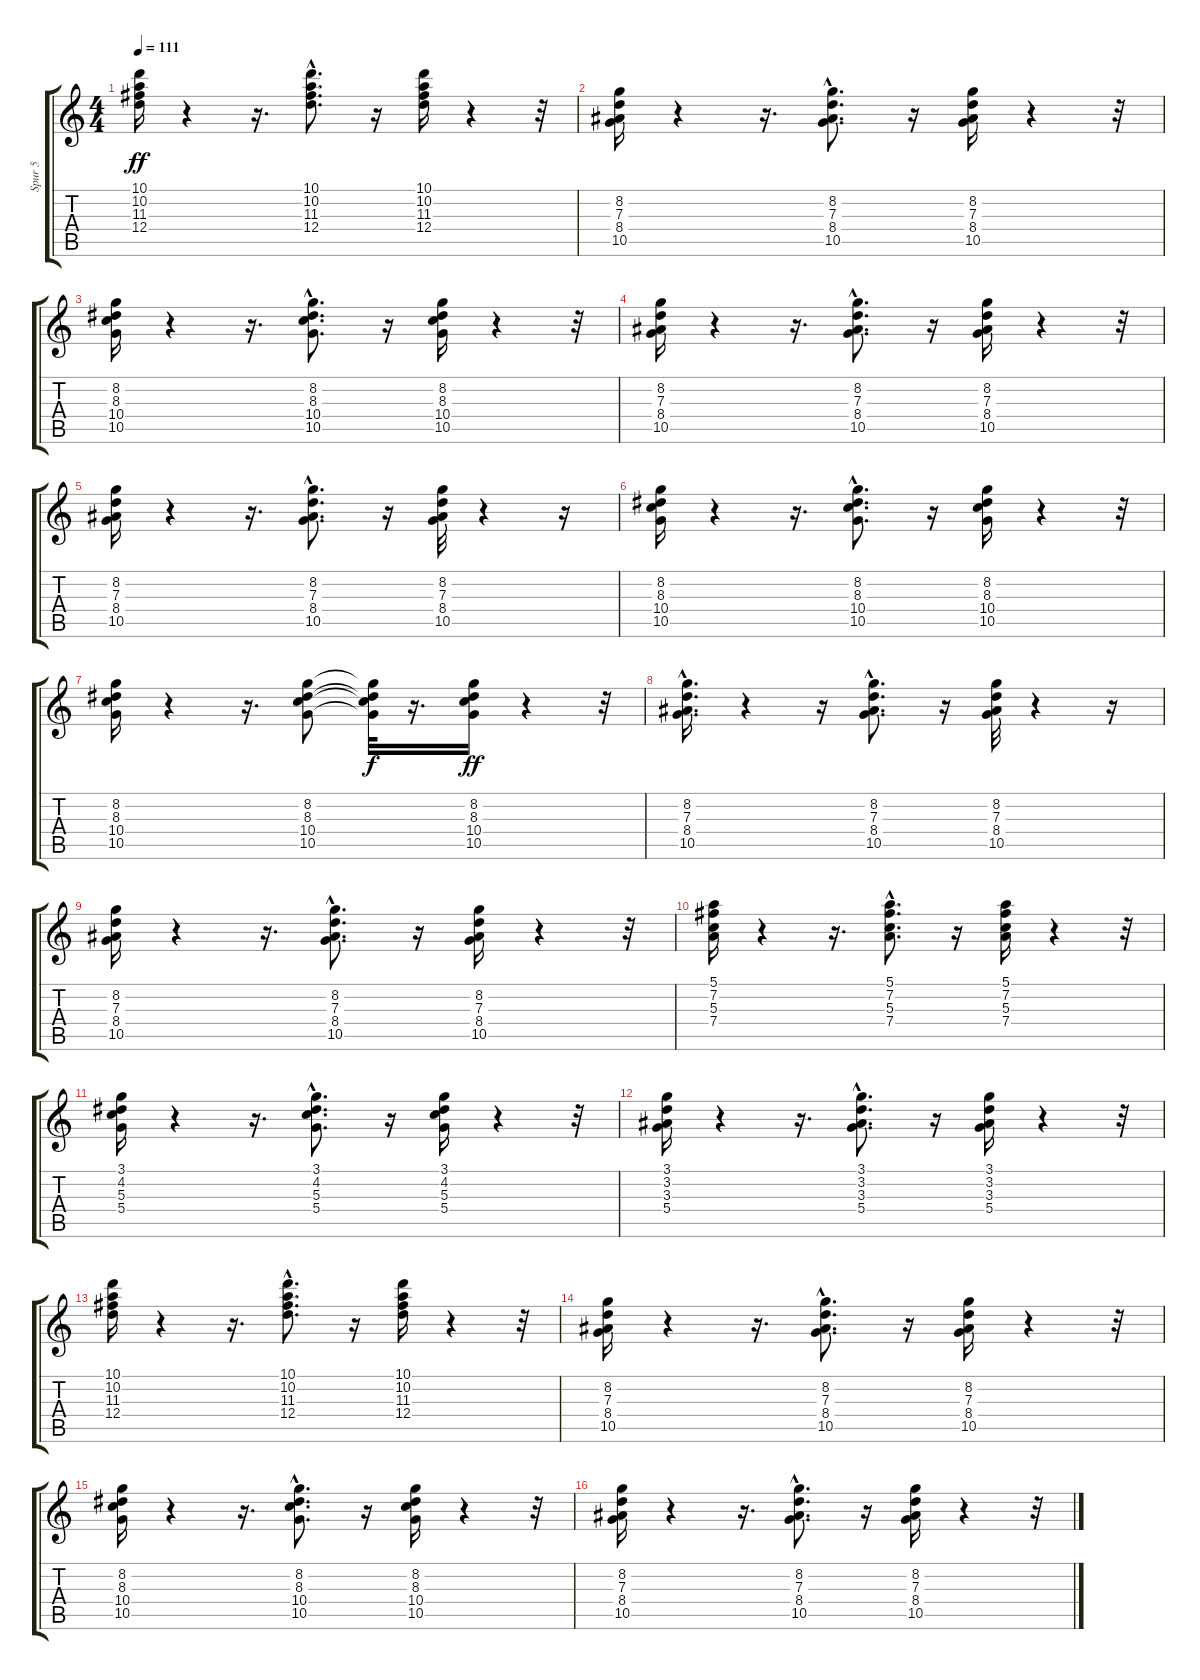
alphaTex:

\track ("Spur 5" "Spur 5") {instrument electricguitarclean}
\staff {score tabs}
\tuning (E4 B3 G3 D3 A2 E2) {hide}
\ts (4 4)
\tempo 111
\clef g2
\ks c
(10.1 10.2 11.3 12.4).16{dy ff} r.4 r.16{d} (10.1{hac} 10.2{hac} 11.3{hac} 12.4{hac}).8{d} r.16 (10.1 10.2 11.3 12.4).16 r.4 r.32 |
(8.2 7.3 8.4 10.5).16 r.4 r.16{d} (8.2{hac} 7.3{hac} 8.4{hac} 10.5{hac}).8{d} r.16 (8.2 7.3 8.4 10.5).16 r.4 r.32 |
(8.2 8.3 10.4 10.5).16 r.4 r.16{d} (8.2{hac} 8.3{hac} 10.4{hac} 10.5{hac}).8{d} r.16 (8.2 8.3 10.4 10.5).16 r.4 r.32 |
(8.2 7.3 8.4 10.5).16 r.4 r.16{d} (8.2{hac} 7.3{hac} 8.4 10.5).8{d} r.16 (8.2 7.3 8.4 10.5).16 r.4 r.32 |
(8.2 7.3 8.4 10.5).16 r.4 r.16{d} (8.2 7.3{hac} 8.4{hac} 10.5{hac}).8{d} r.16 (8.2 7.3 8.4 10.5).32 r.4 r.16 |
(8.2 8.3 10.4 10.5).16 r.4 r.16{d} (8.2 8.3{hac} 10.4 10.5{hac}).8{d} r.16 (8.2 8.3 10.4 10.5).16 r.4 r.32 |
(8.2 8.3 10.4 10.5).16 r.4 r.16{d} (8.2 8.3 10.4 10.5).8 (8.2{t} 8.3{t} 10.4{t} 10.5{t}).32{dy f} r.16{d} (8.2 8.3 10.4 10.5).16{dy ff} r.4 r.32 |
(8.2{hac} 7.3{hac} 8.4 10.5).16{d} r.4 r.16 (8.2{hac} 7.3{hac} 8.4{hac} 10.5).8{d} r.16 (8.2 7.3 8.4 10.5).32 r.4 r.16 |
(8.2 7.3 8.4 10.5).16 r.4 r.16{d} (8.2{hac} 7.3{hac} 8.4{hac} 10.5{hac}).8{d} r.16 (8.2 7.3 8.4 10.5).16 r.4 r.32 |
(5.1 7.2 5.3 7.4).16 r.4 r.16{d} (5.1{hac} 7.2{hac} 5.3{hac} 7.4{hac}).8{d} r.16 (5.1 7.2 5.3 7.4).16 r.4 r.32 |
(3.1 4.2 5.3 5.4).16 r.4 r.16{d} (3.1 4.2{hac} 5.3{hac} 5.4{hac}).8{d} r.16 (3.1 4.2 5.3 5.4).16 r.4 r.32 |
(3.1 3.2 3.3 5.4).16 r.4 r.16{d} (3.1{hac} 3.2{hac} 3.3{hac} 5.4{hac}).8{d} r.16 (3.1 3.2 3.3 5.4).16 r.4 r.32 |
(10.1 10.2 11.3 12.4).16 r.4 r.16{d} (10.1{hac} 10.2{hac} 11.3{hac} 12.4{hac}).8{d} r.16 (10.1 10.2 11.3 12.4).16 r.4 r.32 |
(8.2 7.3 8.4 10.5).16 r.4 r.16{d} (8.2{hac} 7.3{hac} 8.4{hac} 10.5{hac}).8{d} r.16 (8.2 7.3 8.4 10.5).16 r.4 r.32 |
(8.2 8.3 10.4 10.5).16 r.4 r.16{d} (8.2{hac} 8.3{hac} 10.4{hac} 10.5{hac}).8{d} r.16 (8.2 8.3 10.4 10.5).16 r.4 r.32 |
(8.2 7.3 8.4 10.5).16 r.4 r.16{d} (8.2{hac} 7.3{hac} 8.4 10.5).8{d} r.16 (8.2 7.3 8.4 10.5).16 r.4 r.32
